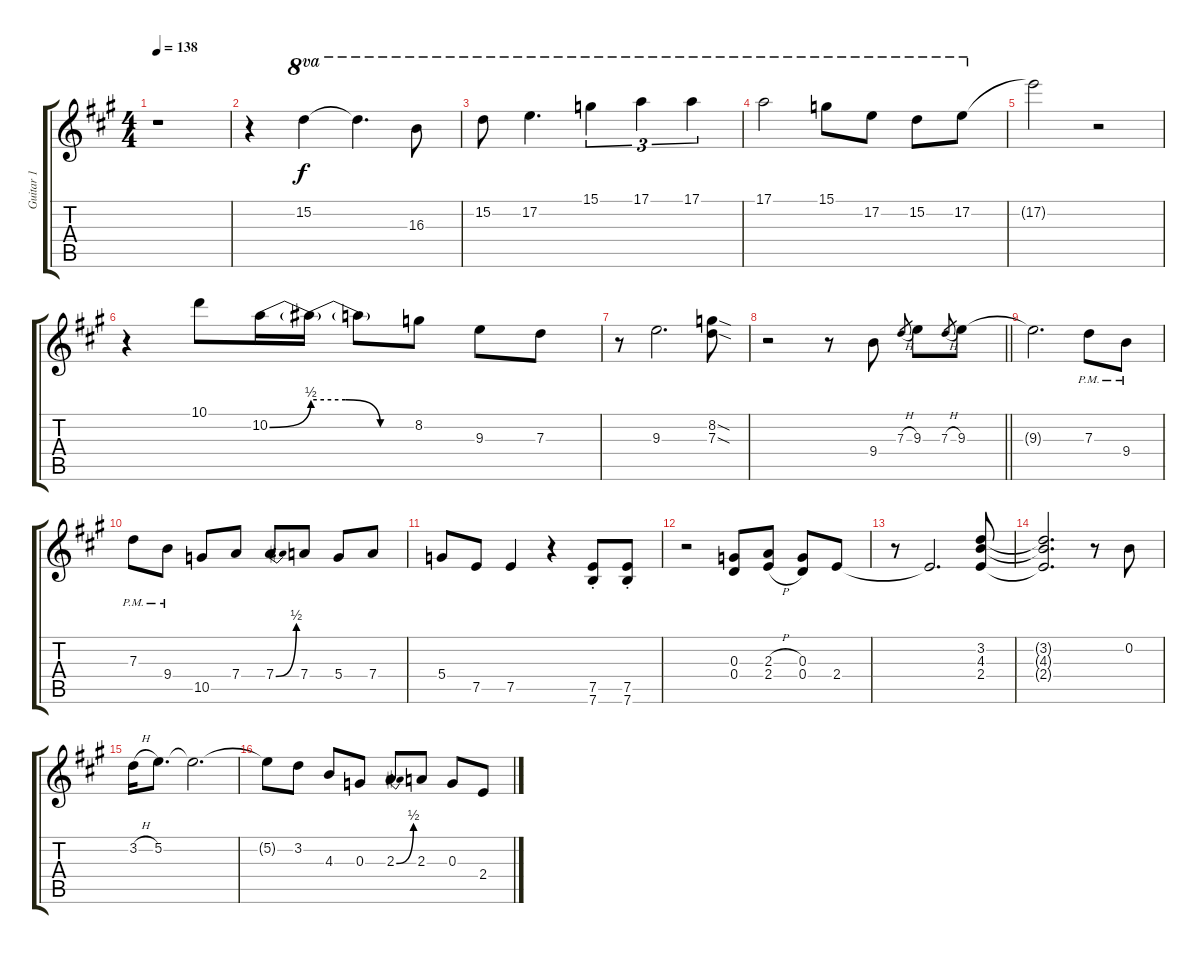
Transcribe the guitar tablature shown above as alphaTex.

\track ("Guitar 1" "Guitar 1") {instrument electricguitarclean}
\staff {score tabs}
\tuning (E4 B3 G3 D3 A2 E2) {hide}
\ts (4 4)
\tempo 138
\clef g2
\ks a
r.1{dy f} |
r.4 15.2.4{ot 8va} 15.2{t}.4{d ot 8va} 16.3.8{ot 8va} |
15.2.8{ot 8va} 17.2.4{d ot 8va} 15.1.4{tu (3 2) ot 8va} 17.1.4{tu (3 2) ot 8va} 17.1.4{tu (3 2) ot 8va} |
17.1.2{ot 8va} 15.1.8{ot 8va} 17.2.8{ot 8va} 15.2.8{ot 8va} 17.2.8{ot 8va} |
17.2{t}.2 r.2 |
r.4 10.1.8 10.2{be (bend 0 0 60 2)}.16 10.2{be (custom 0 2 20 2 40 0 60 0) t}.16 10.2{t}.8 8.2.8 9.3.8 7.3.8 |
r.8 9.3.2{d} (8.2{sod} 7.3{sod}).8 |
\barLineRight lightlight
r.2 r.8 9.4.8 7.3{h}.8{gr} 9.3.8 7.3{h}.8{gr} 9.3.8 |
9.3{t}.2{d} 7.3{pm}.8 9.4{pm}.8 |
7.3{pm}.8 9.4{pm}.8 10.5.8 7.4.8 7.4{be (bend 0 0 60 2)}.8 7.4.8 5.4.8 7.4.8 |
5.4.8 7.5.8 7.5.4 r.4 (7.5{st} 7.6{st}).8 (7.5{st} 7.6{st}).8 |
r.2 (0.3 0.4).8 (2.3{h} 2.4{h}).8 (0.3 0.4).8 2.4.8 |
r.8 2.4{t}.2{d} (3.2 4.3 2.4).8 |
(3.2{t} 4.3{t} 2.4{t}).2{d} r.8 0.2.8 |
3.2{h}.16 5.2.8{d} 5.2{t}.2{d} |
5.2{t}.8 3.2.8 4.3.8 0.3.8 2.3{be (bend 0 0 60 2)}.8 2.3.8 0.3.8 2.4.8
